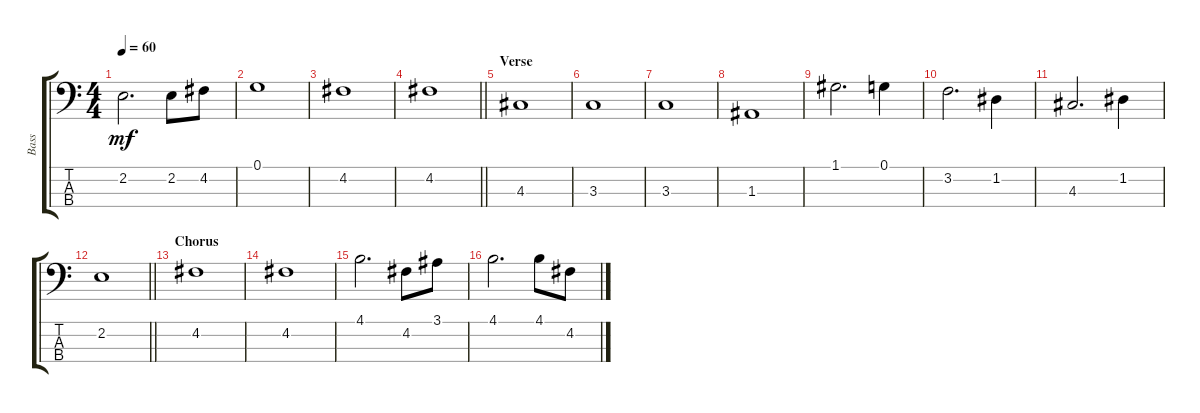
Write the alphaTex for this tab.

\track ("Bass" "Bass") {instrument electricbassfinger}
\staff {score tabs}
\tuning (G2 D2 A1 E1) {hide}
\ts (4 4)
\tempo 60
\clef f4
\ks c
2.2.2{d dy mf} 2.2.8 4.2.8 |
0.1.1 |
4.2.1 |
\barLineRight lightlight
4.2.1 |
\section ("" "Verse")
4.3.1 |
3.3.1 |
3.3.1 |
1.3.1 |
1.1.2{d} 0.1.4 |
3.2.2{d} 1.2.4 |
4.3.2{d} 1.2.4 |
\barLineRight lightlight
2.2.1 |
\section ("" "Chorus")
4.2.1 |
4.2.1 |
4.1.2{d} 4.2.8 3.1.8 |
4.1.2{d} 4.1.8 4.2.8
